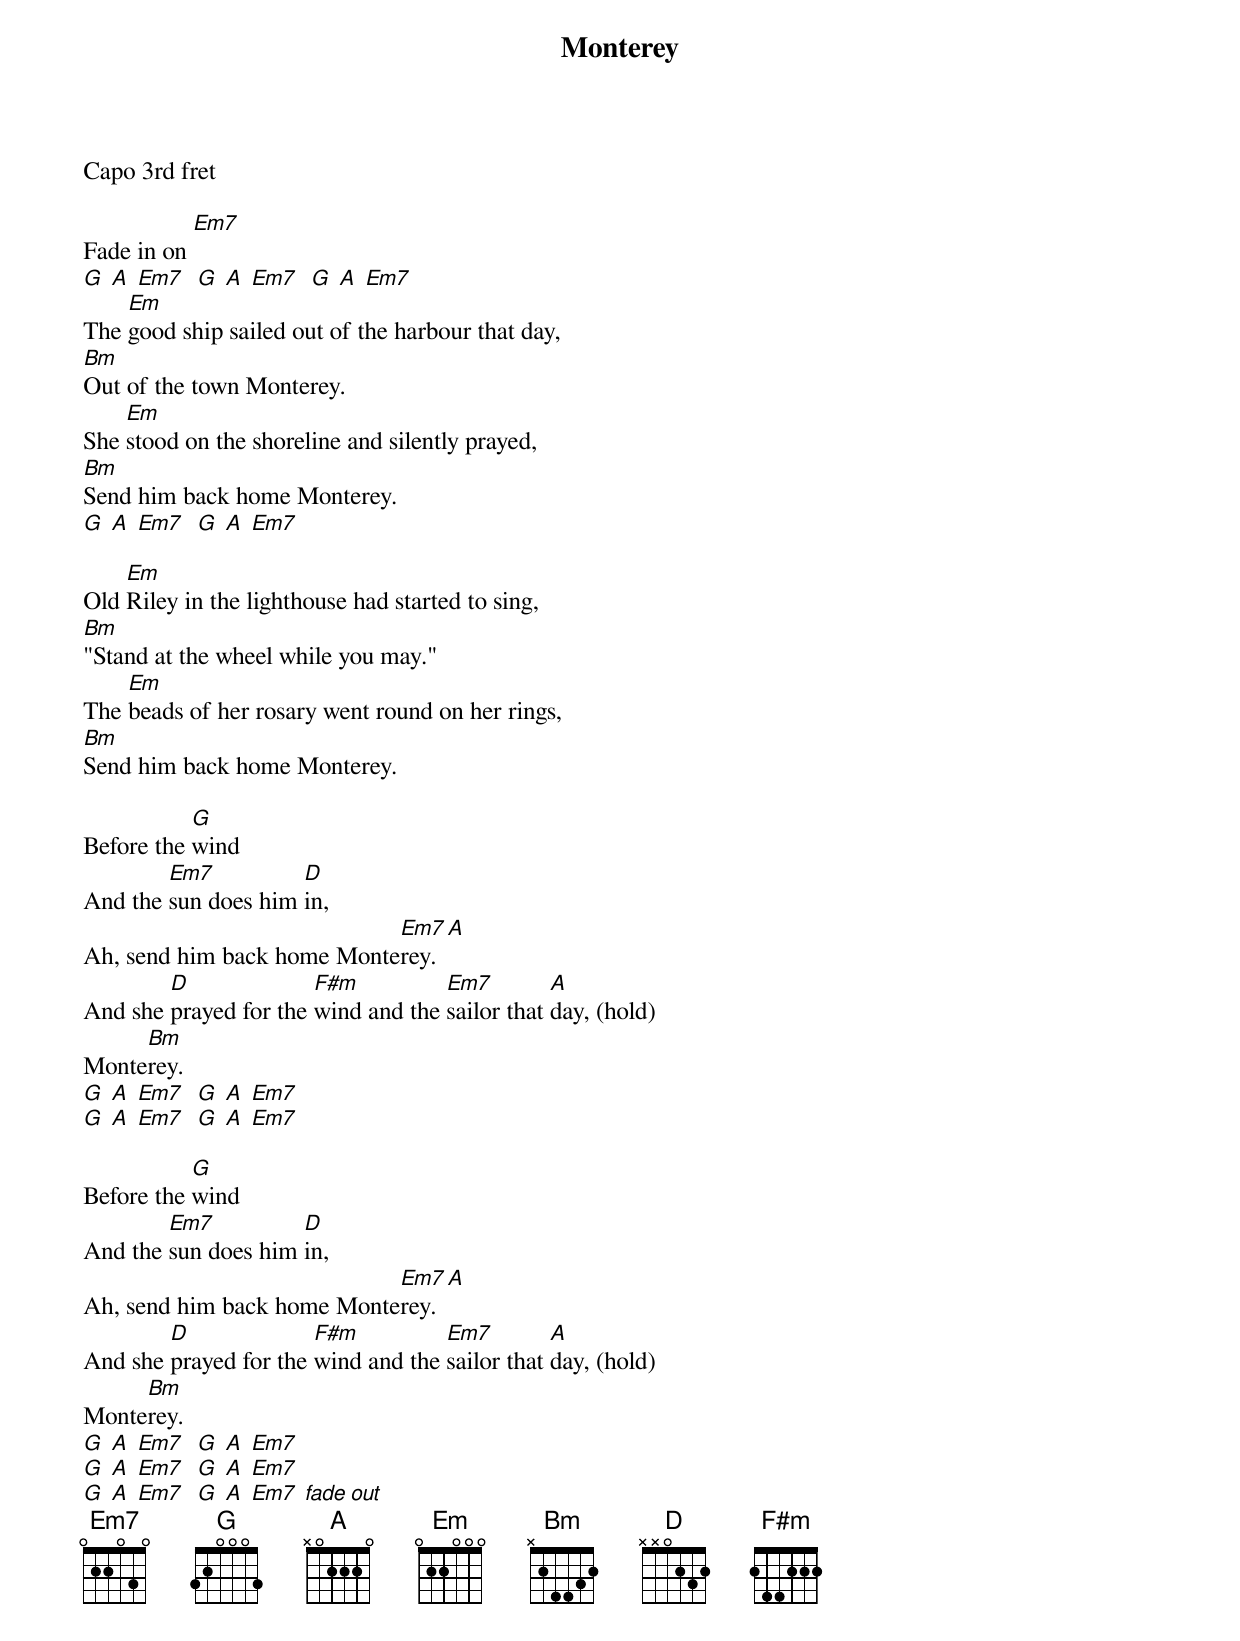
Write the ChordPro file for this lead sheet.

{title: Monterey}
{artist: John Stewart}
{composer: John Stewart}
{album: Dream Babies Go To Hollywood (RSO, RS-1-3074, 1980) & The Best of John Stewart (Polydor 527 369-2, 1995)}

Capo 3rd fret

Fade in on [Em7]
[G] [A] [Em7]  [G] [A] [Em7]  [G] [A] [Em7]
The [Em]good ship sailed out of the harbour that day,
[Bm]Out of the town Monterey.
She [Em]stood on the shoreline and silently prayed,
[Bm]Send him back home Monterey.
[G] [A] [Em7]  [G] [A] [Em7]

Old [Em]Riley in the lighthouse had started to sing,
[Bm]"Stand at the wheel while you may."
The [Em]beads of her rosary went round on her rings,
[Bm]Send him back home Monterey.

Before the [G]wind
And the [Em7]sun does him [D]in,
Ah, send him back home Monte[Em7]rey. [A]
And she [D]prayed for the [F#m]wind and the [Em7]sailor that [A]day, (hold)
Monte[Bm]rey.
[G] [A] [Em7]  [G] [A] [Em7]
[G] [A] [Em7]  [G] [A] [Em7]

Before the [G]wind
And the [Em7]sun does him [D]in,
Ah, send him back home Monte[Em7]rey. [A]
And she [D]prayed for the [F#m]wind and the [Em7]sailor that [A]day, (hold)
Monte[Bm]rey.
[G] [A] [Em7]  [G] [A] [Em7]
[G] [A] [Em7]  [G] [A] [Em7]
[G] [A] [Em7]  [G] [A] [Em7] [*fade out]
